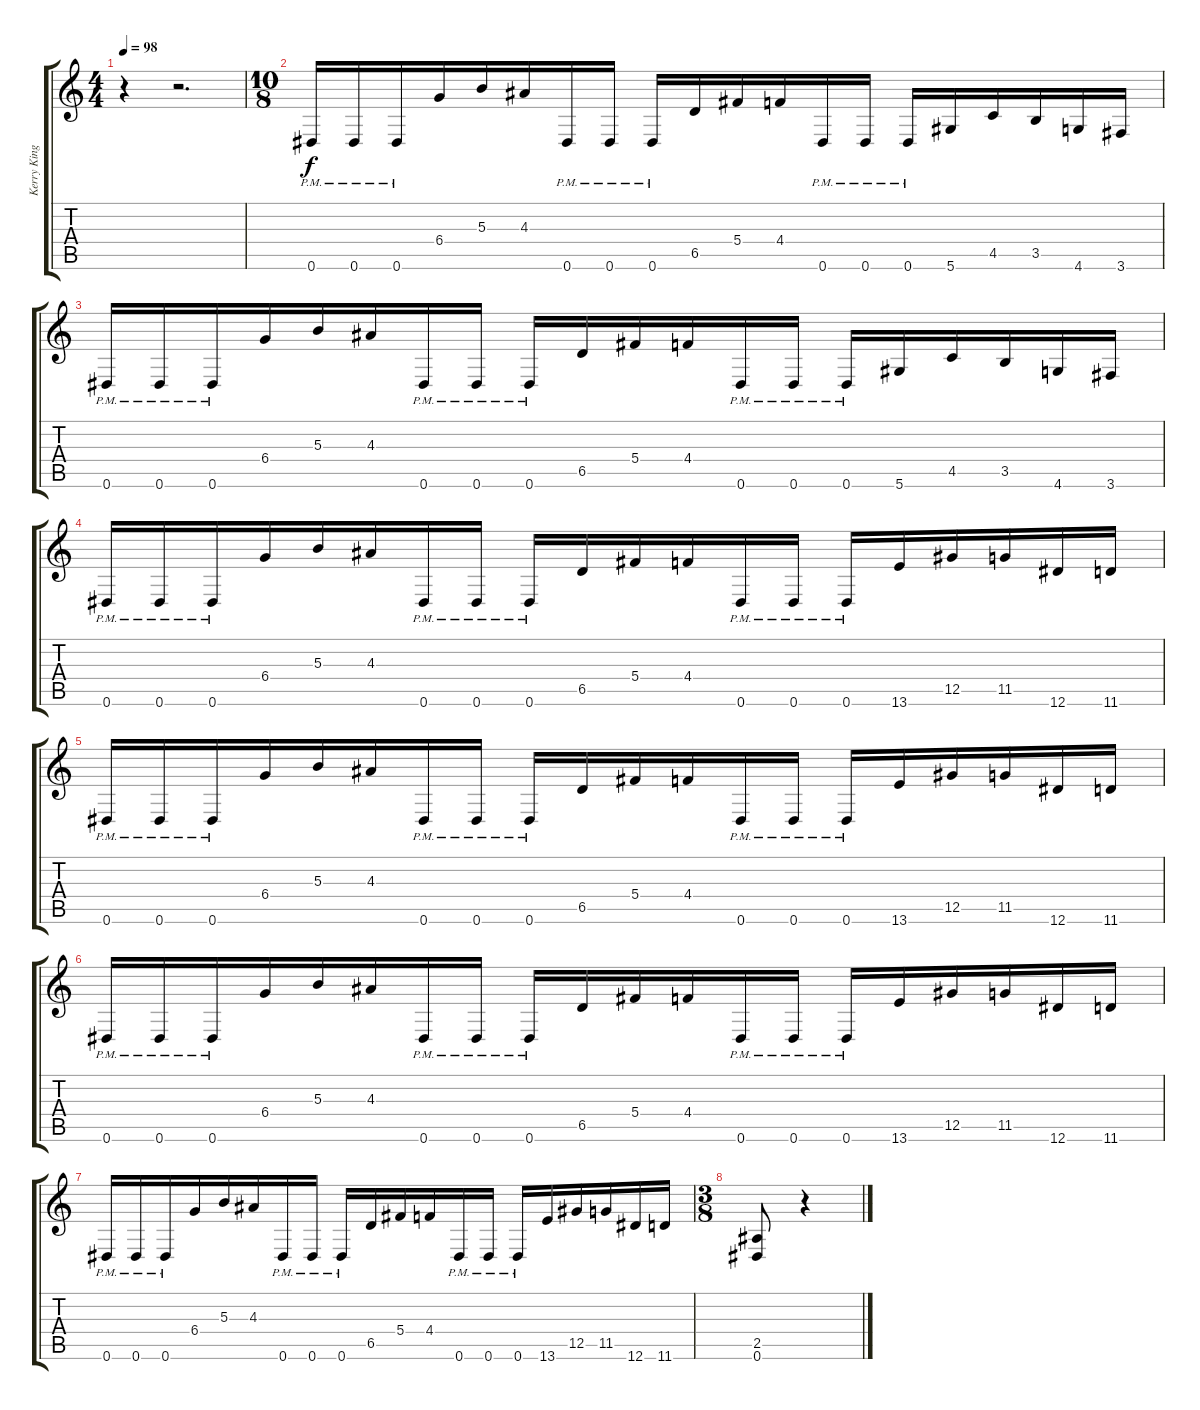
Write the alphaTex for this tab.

\track ("Kerry King (Rhythm Guitar)" "Kerry King") {instrument distortionguitar}
\staff {score tabs}
\tuning (Eb4 Bb3 Gb3 Db3 Ab2 Eb2) {hide}
\ts (4 4)
\tempo 98
\clef g2
\ks c
r.4{dy f instrument distortionguitar} r.2{d} |
\ts (10 8)
0.6{pm}.16 0.6{pm}.16 0.6{pm}.16 6.4.16 5.3.16 4.3.16 0.6{pm}.16 0.6{pm}.16 0.6{pm}.16 6.5.16 5.4.16 4.4.16 0.6{pm}.16 0.6{pm}.16 0.6{pm}.16 5.6.16 4.5.16 3.5.16 4.6.16 3.6.16 |
0.6{pm}.16 0.6{pm}.16 0.6{pm}.16 6.4.16 5.3.16 4.3.16 0.6{pm}.16 0.6{pm}.16 0.6{pm}.16 6.5.16 5.4.16 4.4.16 0.6{pm}.16 0.6{pm}.16 0.6{pm}.16 5.6.16 4.5.16 3.5.16 4.6.16 3.6.16 |
0.6{pm}.16 0.6{pm}.16 0.6{pm}.16 6.4.16 5.3.16 4.3.16 0.6{pm}.16 0.6{pm}.16 0.6{pm}.16 6.5.16 5.4.16 4.4.16 0.6{pm}.16 0.6{pm}.16 0.6{pm}.16 13.6.16 12.5.16 11.5.16 12.6.16 11.6.16 |
0.6{pm}.16 0.6{pm}.16 0.6{pm}.16 6.4.16 5.3.16 4.3.16 0.6{pm}.16 0.6{pm}.16 0.6{pm}.16 6.5.16 5.4.16 4.4.16 0.6{pm}.16 0.6{pm}.16 0.6{pm}.16 13.6.16 12.5.16 11.5.16 12.6.16 11.6.16 |
0.6{pm}.16 0.6{pm}.16 0.6{pm}.16 6.4.16 5.3.16 4.3.16 0.6{pm}.16 0.6{pm}.16 0.6{pm}.16 6.5.16 5.4.16 4.4.16 0.6{pm}.16 0.6{pm}.16 0.6{pm}.16 13.6.16 12.5.16 11.5.16 12.6.16 11.6.16 |
0.6{pm}.16 0.6{pm}.16 0.6{pm}.16 6.4.16 5.3.16 4.3.16 0.6{pm}.16 0.6{pm}.16 0.6{pm}.16 6.5.16 5.4.16 4.4.16 0.6{pm}.16 0.6{pm}.16 0.6{pm}.16 13.6.16 12.5.16 11.5.16 12.6.16 11.6.16 |
\ts (3 8)
(2.5 0.6).8 r.4
